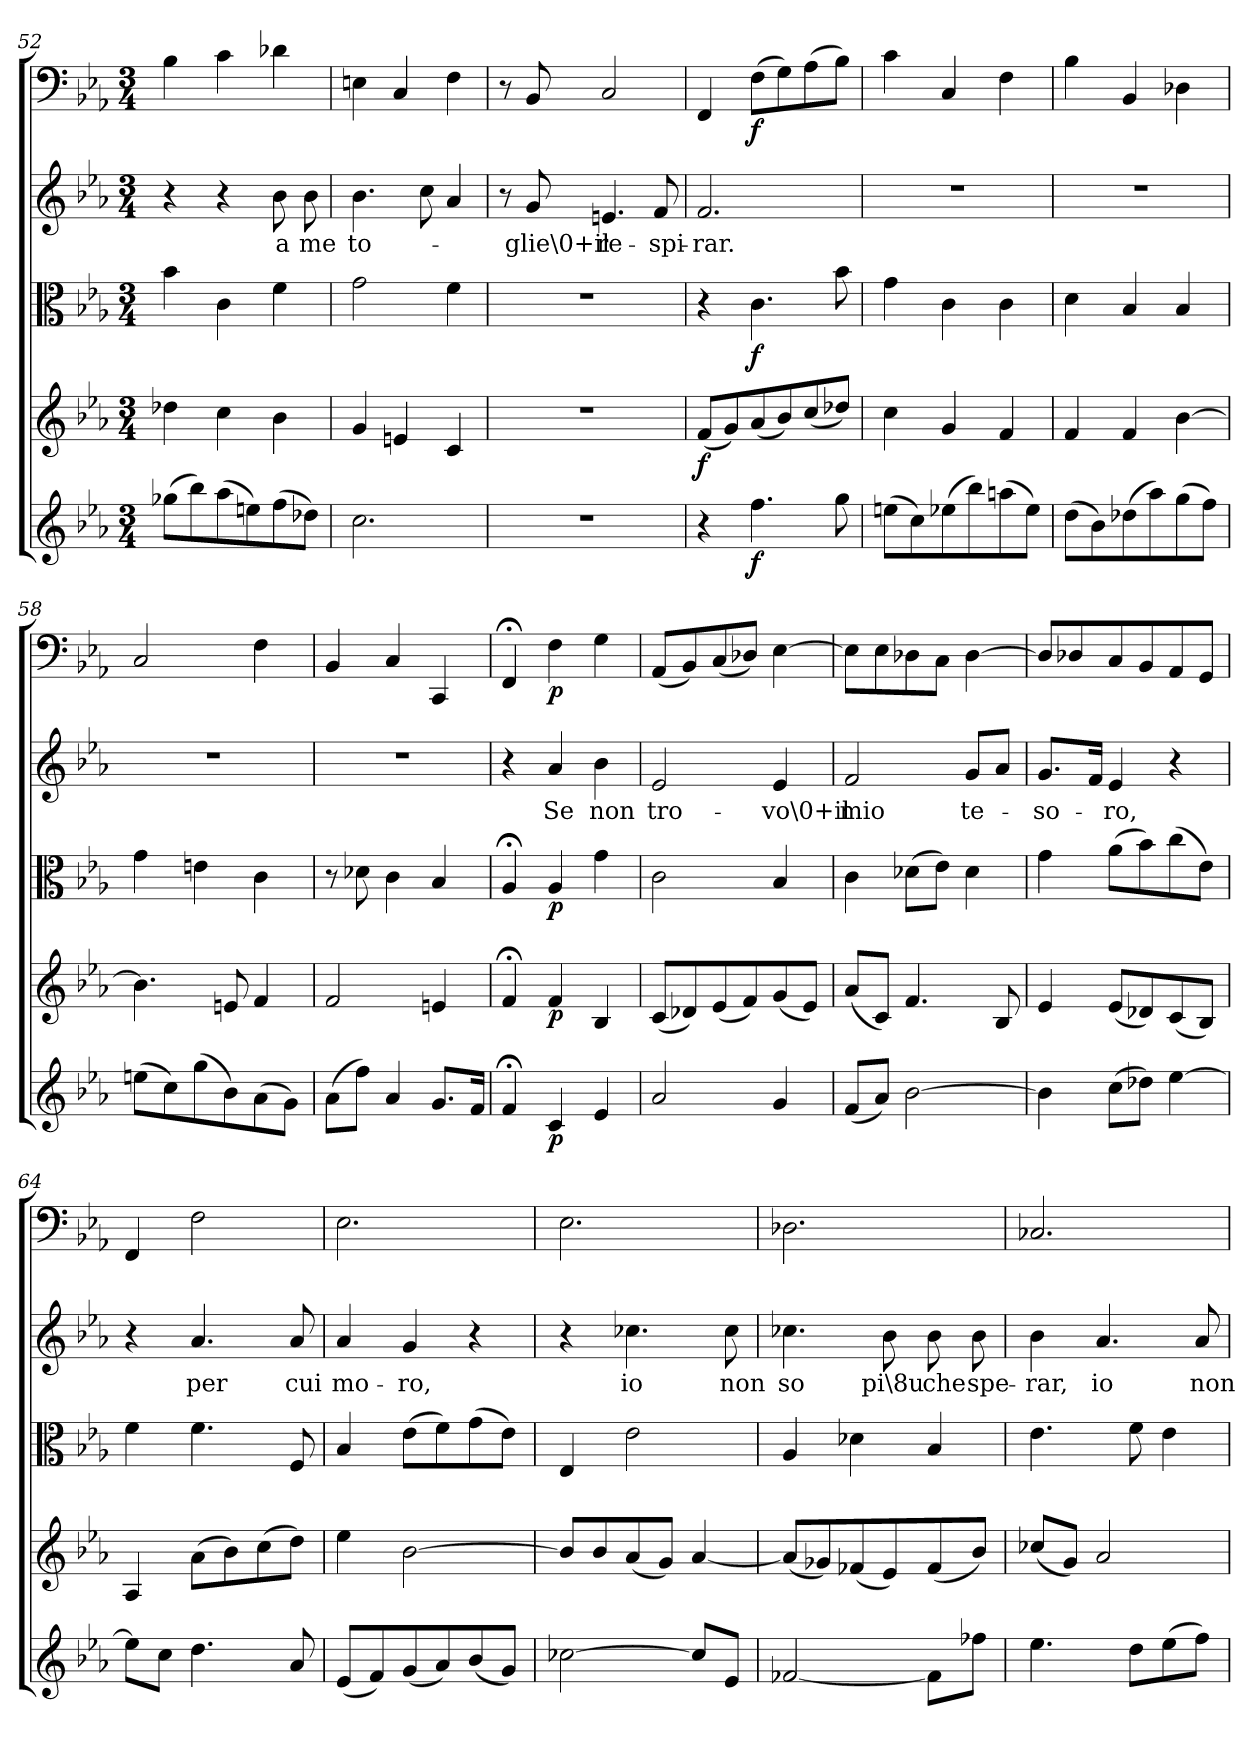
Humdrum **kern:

**kern	**dynam	**kern	**dynam	**kern	**dynam	**kern	**text	**kern	**dynam
*part5	*part5	*part4	*part4	*part3	*part3	*part2	*part2	*part1	*part1
*staff5	*staff5	*staff4	*staff4	*staff3	*staff3	*staff2	*staff2	*staff1	*staff1
*clefG2	*	*clefG2	*	*clefC3	*	*clefG2	*	*clefF4	*
*k[b-e-a-]	*	*k[b-e-a-]	*	*k[b-e-a-]	*	*k[b-e-a-]	*	*k[b-e-a-]	*
*c:	*	*c:	*	*c:	*	*c:	*	*c:	*
*M3/4	*	*M3/4	*	*M3/4	*	*M3/4	*	*M3/4	*
=52	=52	=52	=52	=52	=52	=52	=52	=52	=52
(8gg-X\L	.	4dd-X\	.	4b-\	.	4r	.	4B-\	.
8bb-\)	.	.	.	.	.	.	.	.	.
(8aa-\	.	4cc\	.	4c\	.	4r	.	4c\	.
8een\)	.	.	.	.	.	.	.	.	.
(8ff\	.	4b-\	.	4f\	.	8b-\	a	4d-X\	.
8dd-X\J)	.	.	.	.	.	8b-\	me	.	.
=53	=53	=53	=53	=53	=53	=53	=53	=53	=53
2.cc\	.	4g/	.	2g\	.	4.b-\	to-	4En\	.
.	.	4en/	.	.	.	.	.	4C/	.
.	.	.	.	.	.	8cc\	.	.	.
.	.	4c/	.	4f\	.	4a-/	.	4F\	.
=54	=54	=54	=54	=54	=54	=54	=54	=54	=54
2.r	.	2.r	.	2.r	.	8r	.	8r	.
.	.	.	.	.	.	8g/	-glie\0+il	8BB-/	.
.	.	.	.	.	.	4.en/	re-	2C/	.
.	.	.	.	.	.	8f/	-spi-	.	.
=55	=55	=55	=55	=55	=55	=55	=55	=55	=55
4r	.	(8f/L	f	4r	.	2.f/	-rar.	4FF/	.
.	.	8g/)	.	.	.	.	.	.	.
4.ff\	f	(8a-/	.	4.c\	f	.	.	(8F\L	f
.	.	8b-/)	.	.	.	.	.	8G\)	.
.	.	(8cc/	.	.	.	.	.	(8A-\	.
8gg\	.	8dd-X/J)	.	8b-\	.	.	.	8B-\J)	.
=56	=56	=56	=56	=56	=56	=56	=56	=56	=56
(8een\L	.	4cc\	.	4g\	.	2.r	.	4c\	.
8cc\)	.	.	.	.	.	.	.	.	.
(8ee-X\	.	4g/	.	4c\	.	.	.	4C/	.
8bb-\)	.	.	.	.	.	.	.	.	.
(8aan\	.	4f/	.	4c\	.	.	.	4F\	.
8ee-\J)	.	.	.	.	.	.	.	.	.
=57	=57	=57	=57	=57	=57	=57	=57	=57	=57
(8dd\L	.	4f/	.	4d\	.	2.r	.	4B-\	.
8b-\)	.	.	.	.	.	.	.	.	.
(8dd-X\	.	4f/	.	4B-/	.	.	.	4BB-/	.
8aa-\)	.	.	.	.	.	.	.	.	.
(8gg\	.	[4b-\	.	4B-/	.	.	.	4D-X\	.
8ff\J)	.	.	.	.	.	.	.	.	.
=58	=58	=58	=58	=58	=58	=58	=58	=58	=58
(8een\L	.	4.b-\]	.	4g\	.	2.r	.	2C/	.
8cc\)	.	.	.	.	.	.	.	.	.
(8gg\	.	.	.	4en\	.	.	.	.	.
8b-\)	.	8en/	.	.	.	.	.	.	.
(8a-\	.	4f/	.	4c\	.	.	.	4F\	.
8g\J)	.	.	.	.	.	.	.	.	.
=59	=59	=59	=59	=59	=59	=59	=59	=59	=59
(8a-\L	.	2f/	.	8r	.	2.r	.	4BB-/	.
8ff\J)	.	.	.	8d-X\	.	.	.	.	.
4a-/	.	.	.	4c\	.	.	.	4C/	.
8.g/L	.	4en/	.	4B-/	.	.	.	4CC/	.
16f/Jk	.	.	.	.	.	.	.	.	.
=60	=60	=60	=60	=60	=60	=60	=60	=60	=60
4f;</	.	4f;</	.	4A-;</	.	4r	.	4FF;</	.
4c/	p	4f/	p	4A-/	p	4a-/	Se	4F\	p
4e-/	.	4B-/	.	4g\	.	4b-\	non	4G\	.
=61	=61	=61	=61	=61	=61	=61	=61	=61	=61
2a-/	.	(8c/L	.	2c\	.	2e-/	tro-	(8AA-/L	.
.	.	8d-X/)	.	.	.	.	.	8BB-/)	.
.	.	(8e-/	.	.	.	.	.	(8C/	.
.	.	8f/)	.	.	.	.	.	8D-X/J)	.
4g/	.	(8g/	.	4B-/	.	4e-/	-vo\0+il	[4E-\	.
.	.	8e-/J)	.	.	.	.	.	.	.
=62	=62	=62	=62	=62	=62	=62	=62	=62	=62
(8f/L	.	(8a-/L	.	4c\	.	2f/	mio	8E-\L]	.
8a-/J)	.	8c/J)	.	.	.	.	.	8E-\	.
[2b-\	.	4.f/	.	(8d-X\L	.	.	.	8D-X\	.
.	.	.	.	8e-\J)	.	.	.	8C\J	.
.	.	.	.	4d-\	.	8g/L	te-	[4D-\	.
.	.	8B-/	.	.	.	8a-/J	.	.	.
=63	=63	=63	=63	=63	=63	=63	=63	=63	=63
4b-\]	.	4e-/	.	4g\	.	8.g/L	-so-	8D-/L]	.
.	.	.	.	.	.	.	.	8D-X/	.
.	.	.	.	.	.	16f/Jk	.	.	.
(8cc\L	.	(8e-/L	.	(8a-\L	.	4e-/	-ro,	8C/	.
8dd-X\J)	.	8d-X/)	.	8b-\)	.	.	.	8BB-/	.
[4ee-\	.	(8c/	.	(8cc\	.	4r	.	8AA-/	.
.	.	8B-/J)	.	8e-\J)	.	.	.	8GG/J	.
=64	=64	=64	=64	=64	=64	=64	=64	=64	=64
8ee-\L]	.	4A-/	.	4f\	.	4r	.	4FF/	.
8cc\J	.	.	.	.	.	.	.	.	.
4.dd\	.	(8a-\L	.	4.f\	.	4.a-/	per	2F\	.
.	.	8b-\)	.	.	.	.	.	.	.
.	.	(8cc\	.	.	.	.	.	.	.
8a-/	.	8dd\J)	.	8F/	.	8a-/	cui	.	.
=65	=65	=65	=65	=65	=65	=65	=65	=65	=65
(8e-/L	.	4ee-\	.	4B-/	.	4a-/	mo-	2.E-\	.
8f/)	.	.	.	.	.	.	.	.	.
(8g/	.	[2b-\	.	(8e-\L	.	4g/	-ro,	.	.
8a-/)	.	.	.	8f\)	.	.	.	.	.
(8b-/	.	.	.	(8g\	.	4r	.	.	.
8g/J)	.	.	.	8e-\J)	.	.	.	.	.
=66	=66	=66	=66	=66	=66	=66	=66	=66	=66
[2cc-X\	.	8b-/L]	.	4E-/	.	4r	.	2.E-\	.
.	.	8b-/	.	.	.	.	.	.	.
.	.	(8a-/	.	2e-\	.	4.cc-X\	io	.	.
.	.	8g/J)	.	.	.	.	.	.	.
8cc-/L]	.	[4a-/	.	.	.	.	.	.	.
8e-/J	.	.	.	.	.	8cc-\	non	.	.
=67	=67	=67	=67	=67	=67	=67	=67	=67	=67
[2f-X/	.	(8a-/L]	.	4A-/	.	4.cc-X\	so	2.D-X\	.
.	.	8g-X/)	.	.	.	.	.	.	.
.	.	(8f-X/	.	4d-X\	.	.	.	.	.
.	.	8e-/)	.	.	.	8b-\	pi\8u	.	.
8f-\L]	.	(8f-/	.	4B-/	.	8b-\	che	.	.
8ff-X\J	.	8b-/J)	.	.	.	8b-\	spe-	.	.
=68	=68	=68	=68	=68	=68	=68	=68	=68	=68
4.ee-\	.	(8cc-X/L	.	4.e-\	.	4b-\	-rar,	2.C-X/	.
.	.	8g/J)	.	.	.	.	.	.	.
.	.	2a-/	.	.	.	4.a-/	io	.	.
8dd\L	.	.	.	8f\	.	.	.	.	.
(8ee-\	.	.	.	4e-\	.	.	.	.	.
8ff\J)	.	.	.	.	.	8a-/	non	.	.
=	=	=	=	=	=	=	=	=	=
*-	*-	*-	*-	*-	*-	*-	*-	*-	*-
